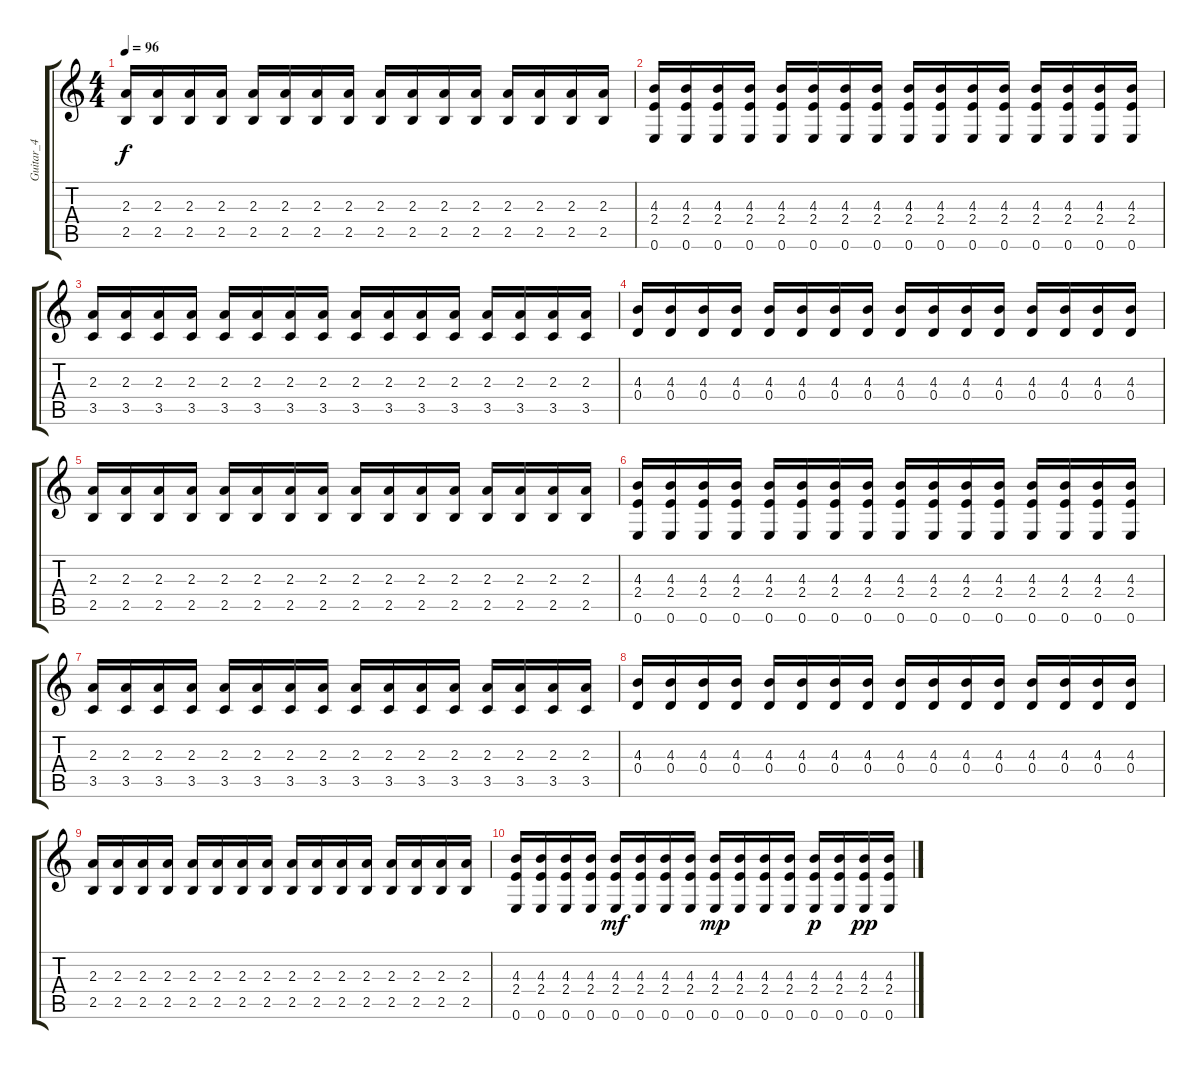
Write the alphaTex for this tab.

\track ("Guitar_4" "Guitar_4") {instrument distortionguitar}
\staff {score tabs}
\tuning (E4 B3 G3 D3 A2 E2) {hide}
\ts (4 4)
\tempo 96
\clef g2
\ks c
(2.3 2.5).16{dy f} (2.3 2.5).16 (2.3 2.5).16 (2.3 2.5).16 (2.3 2.5).16 (2.3 2.5).16 (2.3 2.5).16 (2.3 2.5).16 (2.3 2.5).16 (2.3 2.5).16 (2.3 2.5).16 (2.3 2.5).16 (2.3 2.5).16 (2.3 2.5).16 (2.3 2.5).16 (2.3 2.5).16 |
(4.3 2.4 0.6).16 (4.3 2.4 0.6).16 (4.3 2.4 0.6).16 (4.3 2.4 0.6).16 (4.3 2.4 0.6).16 (4.3 2.4 0.6).16 (4.3 2.4 0.6).16 (4.3 2.4 0.6).16 (4.3 2.4 0.6).16 (4.3 2.4 0.6).16 (4.3 2.4 0.6).16 (4.3 2.4 0.6).16 (4.3 2.4 0.6).16 (4.3 2.4 0.6).16 (4.3 2.4 0.6).16 (4.3 2.4 0.6).16 |
(2.3 3.5).16 (2.3 3.5).16 (2.3 3.5).16 (2.3 3.5).16 (2.3 3.5).16 (2.3 3.5).16 (2.3 3.5).16 (2.3 3.5).16 (2.3 3.5).16 (2.3 3.5).16 (2.3 3.5).16 (2.3 3.5).16 (2.3 3.5).16 (2.3 3.5).16 (2.3 3.5).16 (2.3 3.5).16 |
(4.3 0.4).16 (4.3 0.4).16 (4.3 0.4).16 (4.3 0.4).16 (4.3 0.4).16 (4.3 0.4).16 (4.3 0.4).16 (4.3 0.4).16 (4.3 0.4).16 (4.3 0.4).16 (4.3 0.4).16 (4.3 0.4).16 (4.3 0.4).16 (4.3 0.4).16 (4.3 0.4).16 (4.3 0.4).16 |
(2.3 2.5).16 (2.3 2.5).16 (2.3 2.5).16 (2.3 2.5).16 (2.3 2.5).16 (2.3 2.5).16 (2.3 2.5).16 (2.3 2.5).16 (2.3 2.5).16 (2.3 2.5).16 (2.3 2.5).16 (2.3 2.5).16 (2.3 2.5).16 (2.3 2.5).16 (2.3 2.5).16 (2.3 2.5).16 |
(4.3 2.4 0.6).16 (4.3 2.4 0.6).16 (4.3 2.4 0.6).16 (4.3 2.4 0.6).16 (4.3 2.4 0.6).16 (4.3 2.4 0.6).16 (4.3 2.4 0.6).16 (4.3 2.4 0.6).16 (4.3 2.4 0.6).16 (4.3 2.4 0.6).16 (4.3 2.4 0.6).16 (4.3 2.4 0.6).16 (4.3 2.4 0.6).16 (4.3 2.4 0.6).16 (4.3 2.4 0.6).16 (4.3 2.4 0.6).16 |
(2.3 3.5).16 (2.3 3.5).16 (2.3 3.5).16 (2.3 3.5).16 (2.3 3.5).16 (2.3 3.5).16 (2.3 3.5).16 (2.3 3.5).16 (2.3 3.5).16 (2.3 3.5).16 (2.3 3.5).16 (2.3 3.5).16 (2.3 3.5).16 (2.3 3.5).16 (2.3 3.5).16 (2.3 3.5).16 |
(4.3 0.4).16 (4.3 0.4).16 (4.3 0.4).16 (4.3 0.4).16 (4.3 0.4).16 (4.3 0.4).16 (4.3 0.4).16 (4.3 0.4).16 (4.3 0.4).16 (4.3 0.4).16 (4.3 0.4).16 (4.3 0.4).16 (4.3 0.4).16 (4.3 0.4).16 (4.3 0.4).16 (4.3 0.4).16 |
(2.3 2.5).16 (2.3 2.5).16 (2.3 2.5).16 (2.3 2.5).16 (2.3 2.5).16 (2.3 2.5).16 (2.3 2.5).16 (2.3 2.5).16 (2.3 2.5).16 (2.3 2.5).16 (2.3 2.5).16 (2.3 2.5).16 (2.3 2.5).16 (2.3 2.5).16 (2.3 2.5).16 (2.3 2.5).16 |
(4.3 2.4 0.6).16{txt ""} (4.3 2.4 0.6).16 (4.3 2.4 0.6).16 (4.3 2.4 0.6).16 (4.3 2.4 0.6).16{dy mf} (4.3 2.4 0.6).16 (4.3 2.4 0.6).16 (4.3 2.4 0.6).16 (4.3 2.4 0.6).16{dy mp} (4.3 2.4 0.6).16 (4.3 2.4 0.6).16 (4.3 2.4 0.6).16 (4.3 2.4 0.6).16{dy p} (4.3 2.4 0.6).16 (4.3 2.4 0.6).16{dy pp} (4.3 2.4 0.6).16
